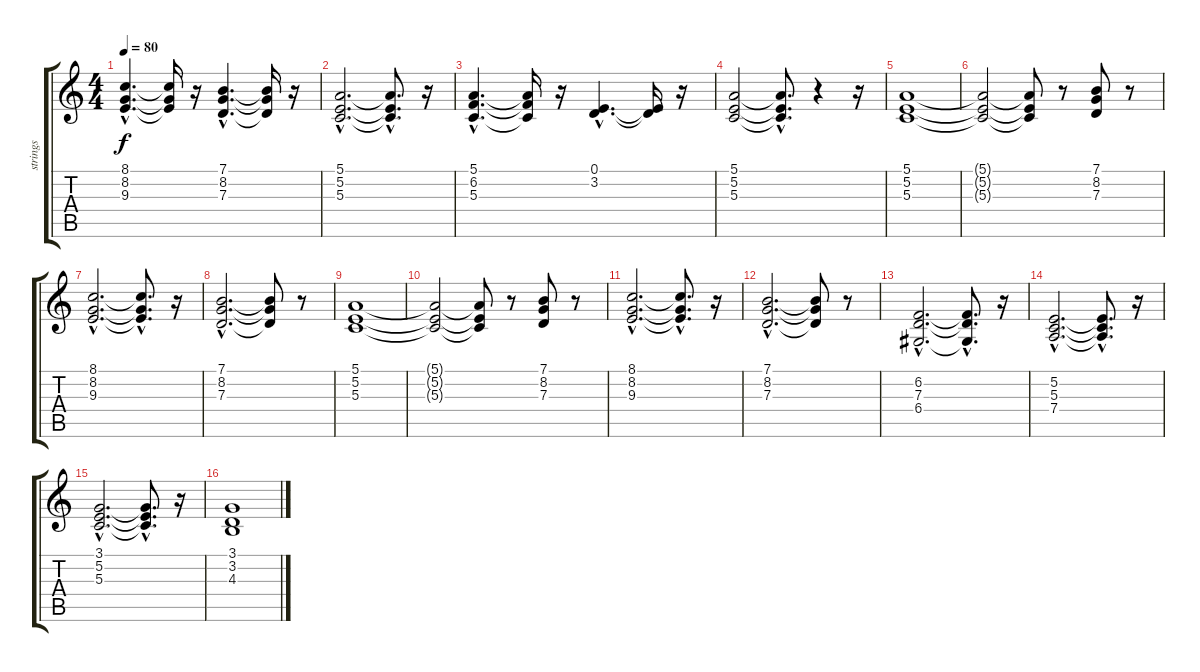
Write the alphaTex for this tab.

\track ("strings" "strings") {instrument pad1newage}
\staff {score tabs}
\tuning (E4 B3 G3 D3 A2 E2) {hide}
\ts (4 4)
\tempo 80
\clef g2
\ks c
(8.1{hac} 8.2{hac} 9.3{hac}).4{d dy f} (8.1{t} 8.2{t} 9.3{t}).16 r.16 (7.1{hac} 8.2{hac} 7.3{hac}).4{d} (7.1{t} 8.2{t} 7.3{t}).16 r.16 |
(5.1{hac} 5.2{hac} 5.3{hac}).2{d} (5.1{hac t} 5.2{hac t} 5.3{hac t}).8{d} r.16 |
(5.1{hac} 6.2{hac} 5.3{hac}).4{d} (5.1{t} 6.2{t} 5.3{t}).16 r.16 (0.1{hac} 3.2{hac}).4{d} (0.1{t} 3.2{t}).16 r.16 |
(5.1 5.2 5.3).2 (5.1{hac t} 5.2{hac t} 5.3{hac t}).8{d} r.4 r.16 |
(5.1 5.2 5.3).1 |
(5.1{t} 5.2{t} 5.3{t}).2 (5.1{t} 5.2{t} 5.3{t}).8 r.8 (7.1 8.2 7.3).8 r.8 |
(8.1{hac} 8.2{hac} 9.3{hac}).2{d} (8.1{hac t} 8.2{hac t} 9.3{hac t}).8{d} r.16 |
(7.1{hac} 8.2{hac} 7.3{hac}).2{d} (7.1{t} 8.2{t} 7.3{t}).8 r.8 |
(5.1 5.2 5.3).1 |
(5.1{t} 5.2{t} 5.3{t}).2 (5.1{t} 5.2{t} 5.3{t}).8 r.8 (7.1 8.2 7.3).8 r.8 |
(8.1{hac} 8.2{hac} 9.3{hac}).2{d} (8.1{hac t} 8.2{hac t} 9.3{hac t}).8{d} r.16 |
(7.1{hac} 8.2{hac} 7.3{hac}).2{d} (7.1{t} 8.2{t} 7.3{t}).8 r.8 |
(6.2{hac} 7.3{hac} 6.4{hac}).2{d} (6.2{hac t} 7.3{hac t} 6.4{hac t}).8{d} r.16 |
(5.2{hac} 5.3{hac} 7.4{hac}).2{d} (5.2{hac t} 5.3{hac t} 7.4{hac t}).8{d} r.16 |
(3.1{hac} 5.2{hac} 5.3{hac}).2{d} (3.1{hac t} 5.2{hac t} 5.3{hac t}).8{d} r.16 |
(3.1 3.2 4.3).1
